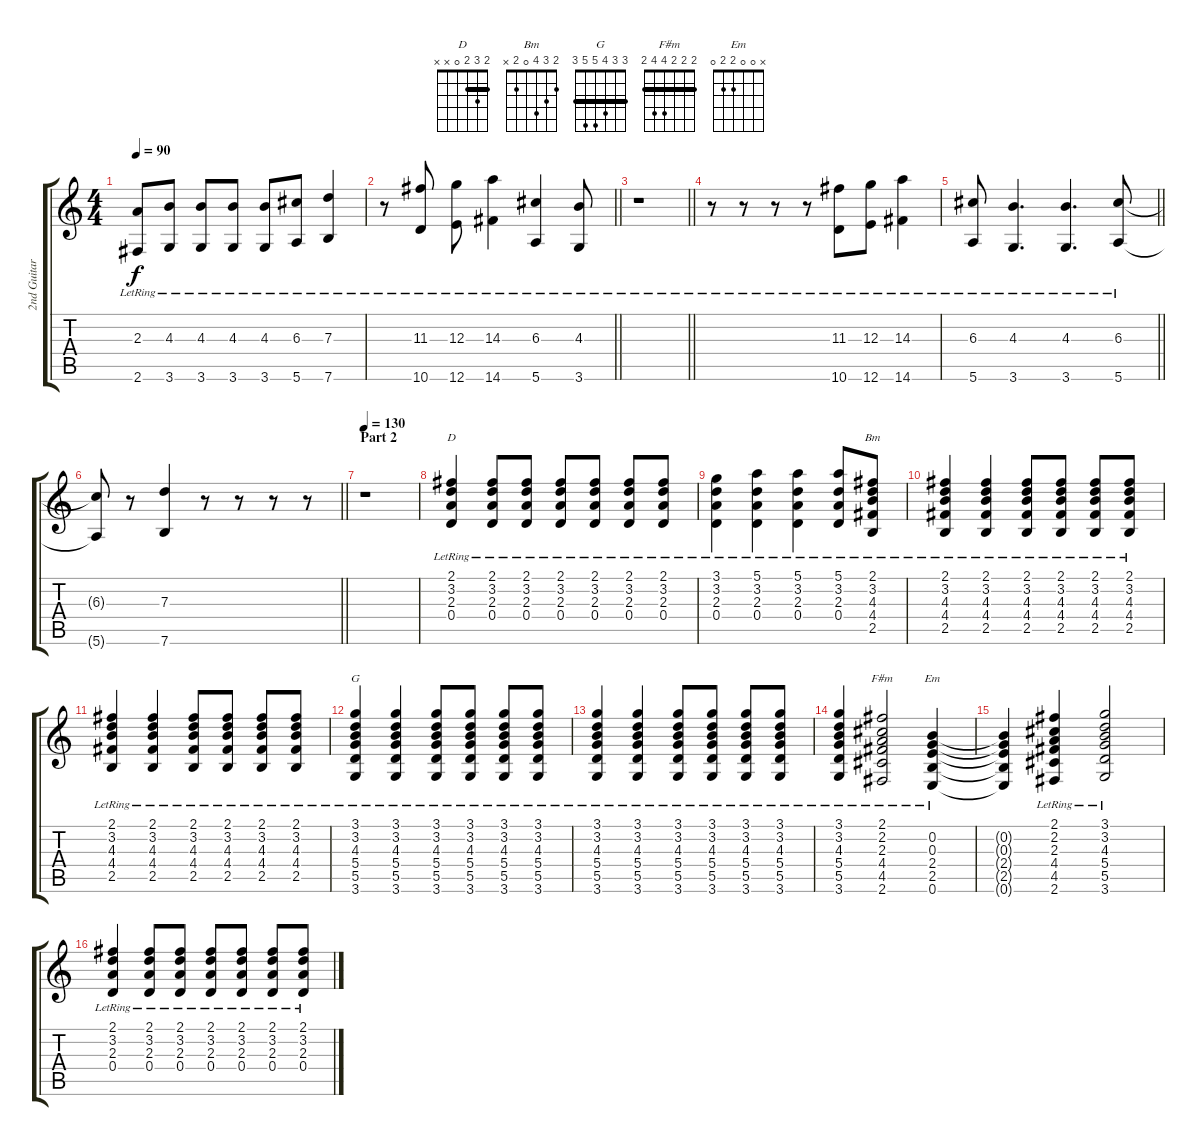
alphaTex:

\track ("2nd Guitar" "2nd Guitar") {instrument acousticguitarsteel}
\staff {score tabs}
\tuning (E4 B3 G3 D3 A2 E2) {hide}
\chord ("D" 2 3 2 0 x x) {barre 2}
\chord ("Bm" 2 3 4 0 2 x)
\chord ("G" 3 3 4 5 5 3) {barre 3}
\chord ("F#m" 2 2 2 4 4 2) {barre 2}
\chord ("Em" x 0 0 2 2 0)
\ts (4 4)
\tempo 90
\clef g2
\ks c
(2.3{lr} 2.6{lr}).8{dy f} (4.3{lr} 3.6{lr}).8 (4.3{lr} 3.6{lr}).8 (4.3{lr} 3.6{lr}).8 (4.3{lr} 3.6{lr}).8 (6.3{lr} 5.6{lr}).8 (7.3{lr} 7.6{lr}).4 |
\barLineRight lightlight
r.8 (11.3{lr} 10.6{lr}).8 (12.3{lr} 12.6{lr}).8 (14.3{lr} 14.6{lr}).4 (6.3{lr} 5.6{lr}).4 (4.3{lr} 3.6{lr}).8 |
\barLineRight lightlight
r.1 |
r.8 r.8 r.8 r.8 (11.3{lr} 10.6{lr}).8 (12.3{lr} 12.6{lr}).8 (14.3{lr} 14.6{lr}).4 |
\barLineRight lightlight
(6.3{lr} 5.6{lr}).8 (4.3{lr} 3.6{lr}).4{d} (4.3{lr} 3.6{lr}).4{d} (6.3{lr} 5.6{lr}).8 |
\barLineRight lightlight
(6.3{t} 5.6{t}).8 r.8 (7.3 7.6).4 r.8 r.8 r.8 r.8 |
\section ("" "Part 2")
\tempo 130
r.1 |
(2.1{lr} 3.2{lr} 2.3{lr} 0.4{lr}).4{ch "D"} (2.1{lr} 3.2{lr} 2.3{lr} 0.4{lr}).8 (2.1{lr} 3.2{lr} 2.3{lr} 0.4{lr}).8 (2.1{lr} 3.2{lr} 2.3{lr} 0.4{lr}).8 (2.1{lr} 3.2{lr} 2.3{lr} 0.4{lr}).8 (2.1{lr} 3.2{lr} 2.3{lr} 0.4{lr}).8 (2.1{lr} 3.2{lr} 2.3{lr} 0.4{lr}).8 |
(3.1{lr} 3.2{lr} 2.3{lr} 0.4{lr}).4 (5.1{lr} 3.2{lr} 2.3{lr} 0.4{lr}).4 (5.1{lr} 3.2{lr} 2.3{lr} 0.4{lr}).4 (5.1{lr} 3.2{lr} 2.3{lr} 0.4{lr}).8 (2.1{lr} 3.2{lr} 4.3{lr} 4.4{lr} 2.5{lr}).8{ch "Bm"} |
(2.1{lr} 3.2{lr} 4.3{lr} 4.4{lr} 2.5{lr}).4 (2.1{lr} 3.2{lr} 4.3{lr} 4.4{lr} 2.5{lr}).4 (2.1{lr} 3.2{lr} 4.3{lr} 4.4{lr} 2.5{lr}).8 (2.1{lr} 3.2{lr} 4.3{lr} 4.4{lr} 2.5{lr}).8 (2.1{lr} 3.2{lr} 4.3{lr} 4.4{lr} 2.5{lr}).8 (2.1{lr} 3.2{lr} 4.3{lr} 4.4{lr} 2.5{lr}).8 |
(2.1{lr} 3.2{lr} 4.3{lr} 4.4{lr} 2.5{lr}).4 (2.1{lr} 3.2{lr} 4.3{lr} 4.4{lr} 2.5{lr}).4 (2.1{lr} 3.2{lr} 4.3{lr} 4.4{lr} 2.5{lr}).8 (2.1{lr} 3.2{lr} 4.3{lr} 4.4{lr} 2.5{lr}).8 (2.1{lr} 3.2{lr} 4.3{lr} 4.4{lr} 2.5{lr}).8 (2.1{lr} 3.2{lr} 4.3{lr} 4.4{lr} 2.5{lr}).8 |
(3.1{lr} 3.2{lr} 4.3{lr} 5.4{lr} 5.5{lr} 3.6{lr}).4{ch "G"} (3.1{lr} 3.2{lr} 4.3{lr} 5.4{lr} 5.5{lr} 3.6{lr}).4 (3.1{lr} 3.2{lr} 4.3{lr} 5.4{lr} 5.5{lr} 3.6{lr}).8 (3.1{lr} 3.2{lr} 4.3{lr} 5.4{lr} 5.5{lr} 3.6{lr}).8 (3.1{lr} 3.2{lr} 4.3{lr} 5.4{lr} 5.5{lr} 3.6{lr}).8 (3.1{lr} 3.2{lr} 4.3{lr} 5.4{lr} 5.5{lr} 3.6{lr}).8 |
(3.1{lr} 3.2{lr} 4.3{lr} 5.4{lr} 5.5{lr} 3.6{lr}).4 (3.1{lr} 3.2{lr} 4.3{lr} 5.4{lr} 5.5{lr} 3.6{lr}).4 (3.1{lr} 3.2{lr} 4.3{lr} 5.4{lr} 5.5{lr} 3.6{lr}).8 (3.1{lr} 3.2{lr} 4.3{lr} 5.4{lr} 5.5{lr} 3.6{lr}).8 (3.1{lr} 3.2{lr} 4.3{lr} 5.4{lr} 5.5{lr} 3.6{lr}).8 (3.1{lr} 3.2{lr} 4.3{lr} 5.4{lr} 5.5{lr} 3.6{lr}).8 |
(3.1 3.2 4.3 5.4 5.5{lr} 3.6{lr}).4 (2.1 2.2 2.3 4.4{lr} 4.5{lr} 2.6{lr}).2{ch "F#m"} (0.2 0.3 2.4{lr} 2.5{lr} 0.6{lr}).4{ch "Em"} |
(0.2{t} 0.3{t} 2.4{t} 2.5{t} 0.6{t}).4 (2.1 2.2 2.3 4.4{lr} 4.5{lr} 2.6{lr}).4 (3.1 3.2 4.3 5.4{lr} 5.5{lr} 3.6{lr}).2 |
(2.1{lr} 3.2{lr} 2.3{lr} 0.4{lr}).4 (2.1{lr} 3.2{lr} 2.3{lr} 0.4{lr}).8 (2.1{lr} 3.2{lr} 2.3{lr} 0.4{lr}).8 (2.1{lr} 3.2{lr} 2.3{lr} 0.4{lr}).8 (2.1{lr} 3.2{lr} 2.3{lr} 0.4{lr}).8 (2.1{lr} 3.2{lr} 2.3{lr} 0.4{lr}).8 (2.1{lr} 3.2{lr} 2.3{lr} 0.4{lr}).8
